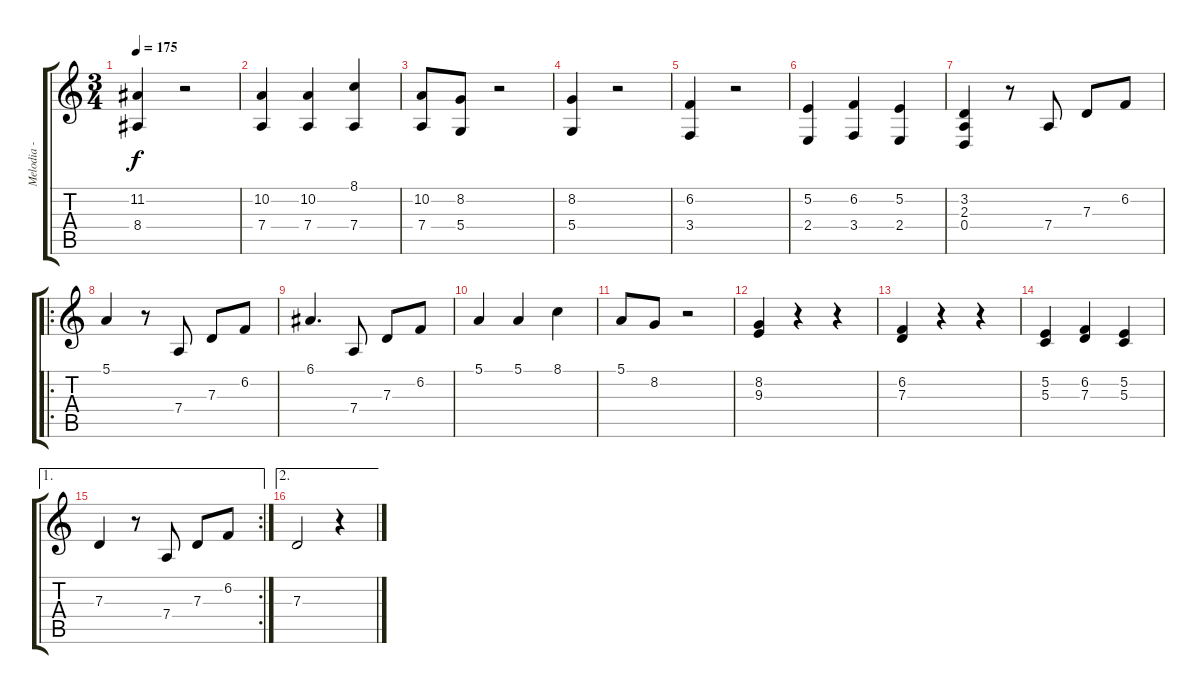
\track ("Melodia - Piraci z Karaibów" "Melodia - ") {instrument accordion}
\staff {score tabs}
\tuning (E4 B3 G3 D3 A2 D2) {hide}
\ts (3 4)
\tempo 175
\clef g2
\ks c
(11.2 8.4).4{dy f} r.2 |
(10.2 7.4).4 (10.2 7.4).4 (8.1 7.4).4 |
(10.2 7.4).8 (8.2 5.4).8 r.2 |
(8.2 5.4).4 r.2 |
(6.2 3.4).4 r.2 |
(5.2 2.4).4 (6.2 3.4).4 (5.2 2.4).4 |
(3.2 2.3 0.4).4 r.8 7.4.8 7.3.8 6.2.8 |
\ro
5.1.4 r.8 7.4.8 7.3.8 6.2.8 |
6.1.4{d} 7.4.8 7.3.8 6.2.8 |
5.1.4 5.1.4 8.1.4 |
5.1.8 8.2.8 r.2 |
(8.2 9.3).4 r.4 r.4 |
(6.2 7.3).4 r.4 r.4 |
(5.2 5.3).4 (6.2 7.3).4 (5.2 5.3).4 |
\ae 1
\rc 2
7.3.4 r.8 7.4.8 7.3.8 6.2.8 |
\ae 2
7.3.2 r.4
